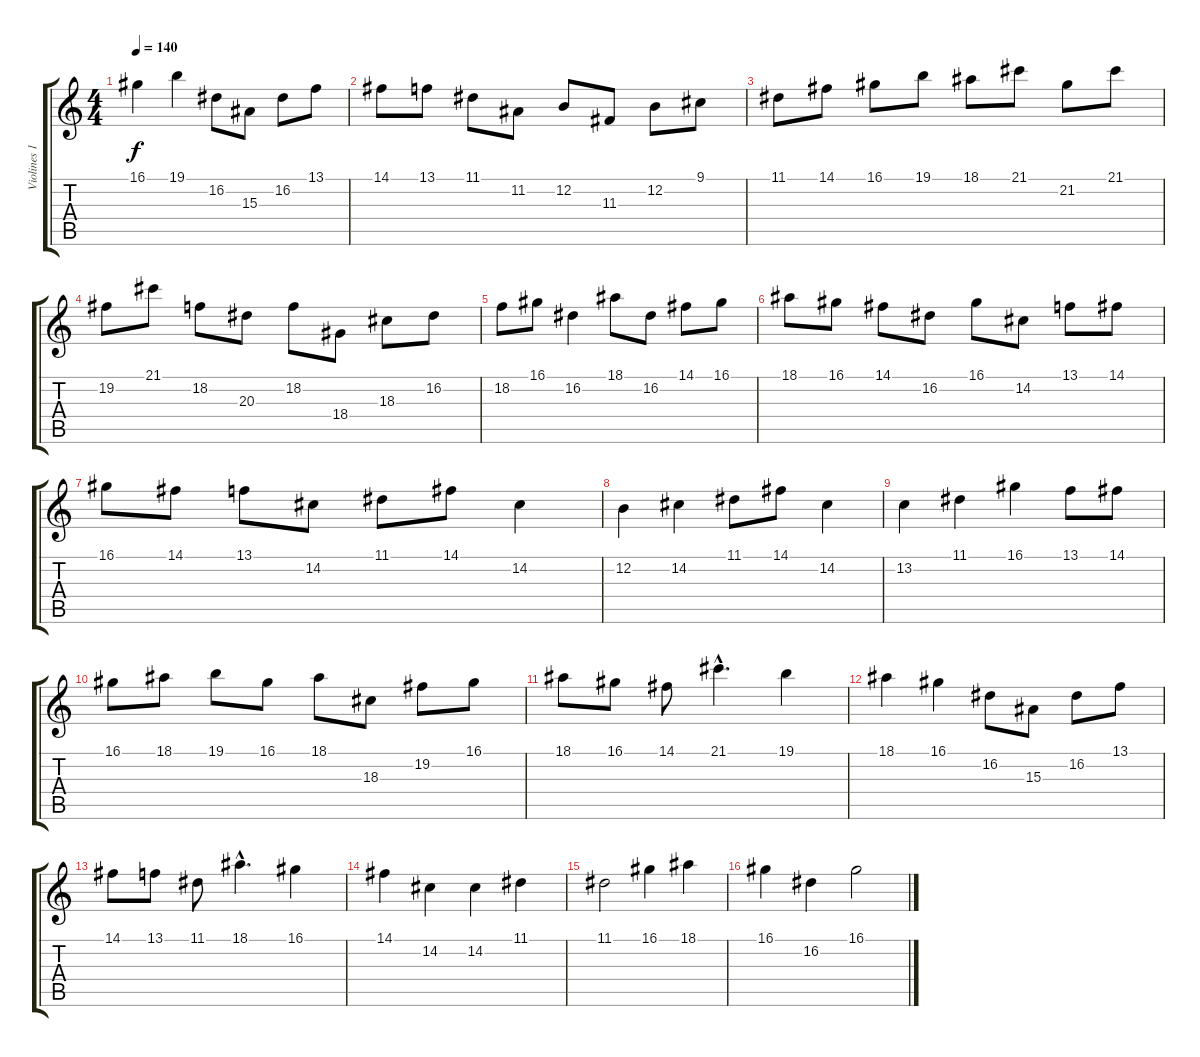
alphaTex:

\track ("Violines 1" "Violines 1") {instrument stringensemble1}
\staff {score tabs}
\tuning (E4 B3 G3 D3 A2 E2) {hide}
\ts (4 4)
\tempo 140
\clef g2
\ks c
16.1.4{dy f} 19.1.4 16.2.8 15.3.8 16.2.8 13.1.8 |
14.1.8 13.1.8 11.1.8 11.2.8 12.2.8 11.3.8 12.2.8 9.1.8 |
11.1.8 14.1.8 16.1.8 19.1.8 18.1.8 21.1.8 21.2.8 21.1.8 |
19.2.8 21.1.8 18.2.8 20.3.8 18.2.8 18.4.8 18.3.8 16.2.8 |
18.2.8 16.1.8 16.2.4 18.1.8 16.2.8 14.1.8 16.1.8 |
18.1.8 16.1.8 14.1.8 16.2.8 16.1.8 14.2.8 13.1.8 14.1.8 |
16.1.8 14.1.8 13.1.8 14.2.8 11.1.8 14.1.8 14.2.4 |
12.2.4 14.2.4 11.1.8 14.1.8 14.2.4 |
13.2.4 11.1.4 16.1.4 13.1.8 14.1.8 |
16.1.8 18.1.8 19.1.8 16.1.8 18.1.8 18.3.8 19.2.8 16.1.8 |
18.1.8 16.1.8 14.1.8 21.1{hac}.4{d} 19.1.4 |
18.1.4 16.1.4 16.2.8 15.3.8 16.2.8 13.1.8 |
14.1.8 13.1.8 11.1.8 18.1{hac}.4{d} 16.1.4 |
14.1.4 14.2.4 14.2.4 11.1.4 |
11.1.2 16.1.4 18.1.4 |
16.1.4 16.2.4 16.1.2
